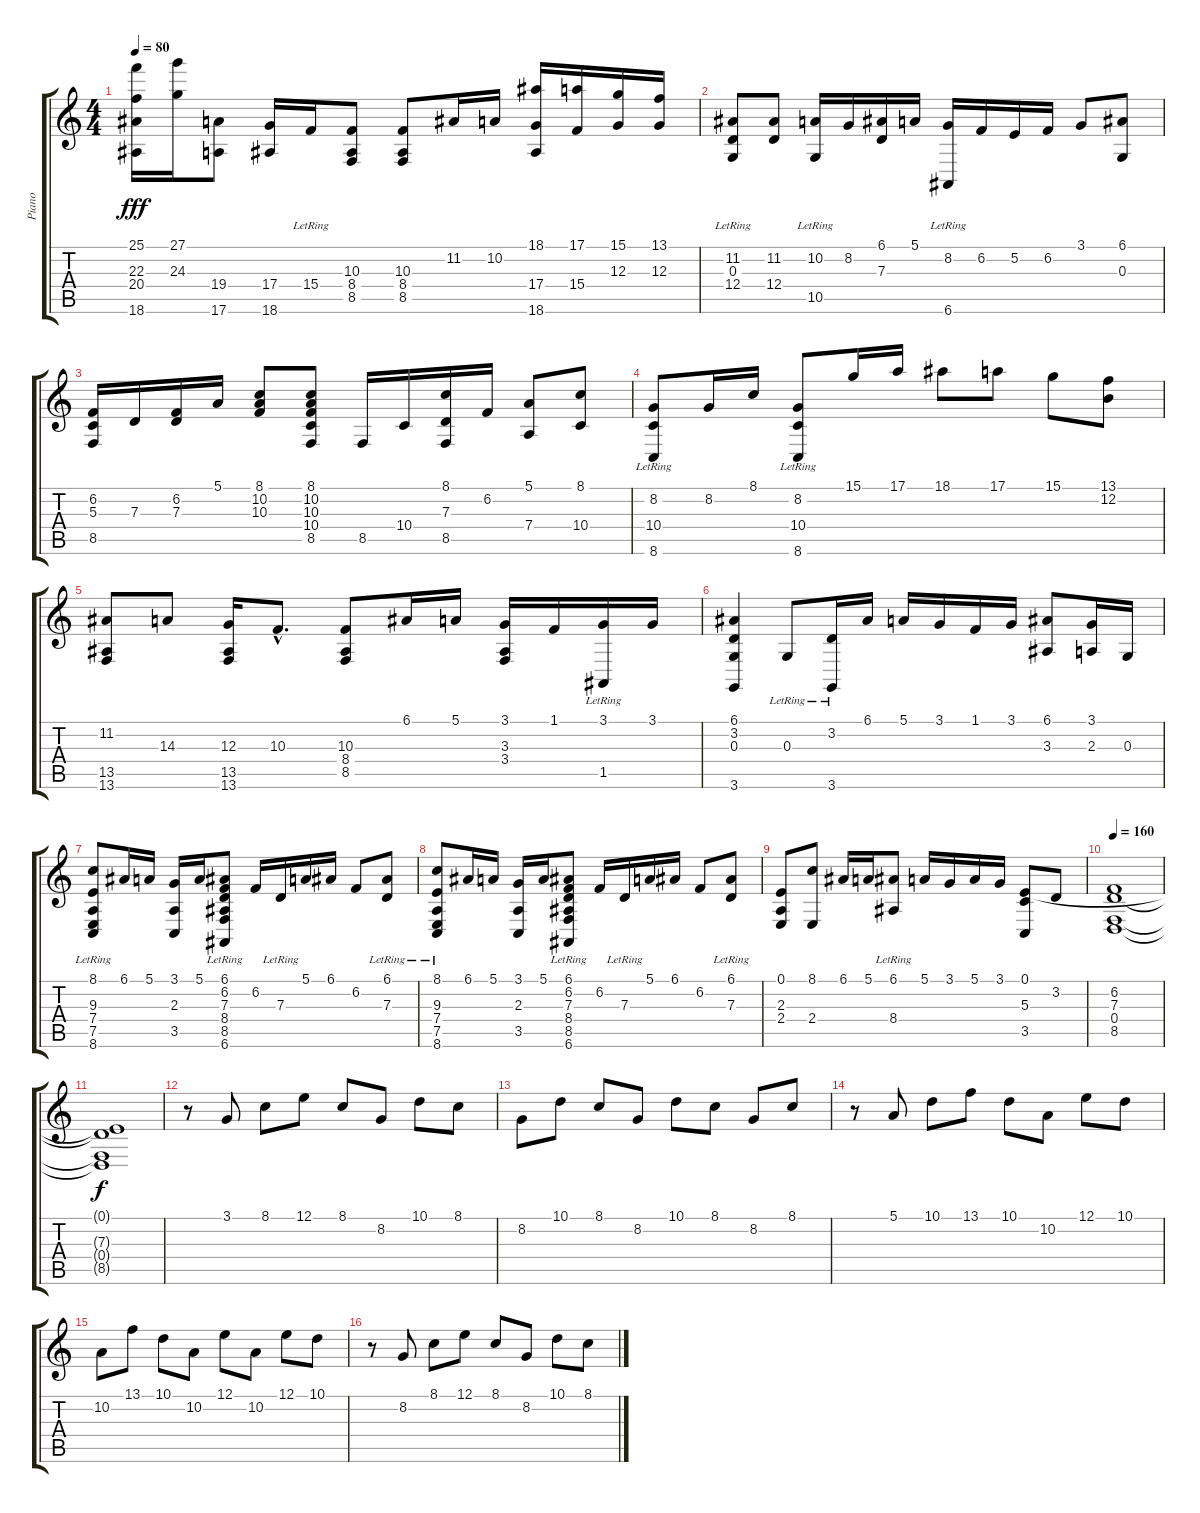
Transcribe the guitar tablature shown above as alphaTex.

\track ("Piano" "Piano") {instrument acousticgrandpiano}
\staff {score tabs}
\tuning (E4 B3 G3 D3 A2 E2) {hide}
\ts (4 4)
\tempo 80
\clef g2
\ks c
(25.1 22.3 20.4 18.6).16{dy fff} (27.1 24.3).16 (19.4 17.6).8 (17.4 18.6).16 15.4{lr}.16 (10.3 8.4 8.5).8 (10.3 8.4 8.5).8 11.2.16 10.2.16 (18.1 17.4 18.6).16 (17.1 15.4).16 (15.1 12.3).16 (13.1 12.3).16 |
(11.2 0.3{lr} 12.4).8 (11.2 12.4).8 (10.2 10.5{lr}).16 8.2.16 (6.1 7.3).16 5.1.16 (8.2 6.6{lr}).16 6.2.16 5.2.16 6.2.16 3.1.8 (6.1 0.3).8 |
(6.2 5.3 8.5).16 7.3.16 (6.2 7.3).16 5.1.16 (8.1 10.2 10.3).8 (8.1 10.2 10.3 10.4 8.5).8 8.5.16 10.4.16 (8.1 7.3 8.5).16 6.2.16 (5.1 7.4).8 (8.1 10.4).8 |
(8.2 10.4 8.6{lr}).8 8.2.16 8.1.16 (8.2 10.4{lr} 8.6{lr}).8 15.1.16 17.1.16 18.1.8 17.1.8 15.1.8 (13.1 12.2).8 |
(11.2 13.5 13.6).8 14.3.8 (12.3 13.5 13.6).16 10.3{hac}.8{d} (10.3 8.4 8.5).8 6.1.16 5.1.16 (3.1 3.3 3.4).16 1.1.16 (3.1 1.5{lr}).16 3.1.16 |
(6.1 3.2 0.3 3.6).4 0.3{lr}.8 (3.2 3.6{lr}).16 6.1.16 5.1.16 3.1.16 1.1.16 3.1.16 (6.1 3.3).8 (3.1 2.3).16 0.3.16 |
(8.1 9.3 7.4 7.5{lr} 8.6{lr}).8 6.1.16 5.1.16 (3.1 2.3 3.5).16 5.1.16 (6.1 6.2 7.3 8.4{lr} 8.5{lr} 6.6{lr}).8 6.2.16 7.3{lr}.16 5.1.16 6.1.16 6.2.8 (6.1 7.3{lr}).8 |
(8.1 9.3 7.4 7.5{lr} 8.6{lr}).8 6.1.16 5.1.16 (3.1 2.3 3.5).16 5.1.16 (6.1 6.2 7.3 8.4{lr} 8.5{lr} 6.6{lr}).8 6.2.16 7.3{lr}.16 5.1.16 6.1.16 6.2.8 (6.1 7.3{lr}).8 |
(0.1 2.3 2.4).8 (8.1 2.4).8 6.1.16 5.1.16 (6.1 8.4{lr}).8 5.1.16 3.1.16 5.1.16 3.1.16 (0.1 5.3 3.5).8 3.2.8 |
\tempo 160
(6.2 7.3 0.4 8.5).1{volume 15 balance 0} |
(0.1{t} 7.3{t} 0.4{t} 8.5{t}).1{dy f} |
r.8 3.1.8 8.1.8 12.1.8 8.1.8 8.2.8 10.1.8 8.1.8 |
8.2.8 10.1.8 8.1.8 8.2.8 10.1.8 8.1.8 8.2.8 8.1.8 |
r.8 5.1.8 10.1.8 13.1.8 10.1.8 10.2.8 12.1.8 10.1.8 |
10.2.8 13.1.8 10.1.8 10.2.8 12.1.8 10.2.8 12.1.8 10.1.8 |
r.8 8.2.8 8.1.8 12.1.8 8.1.8 8.2.8 10.1.8 8.1.8
